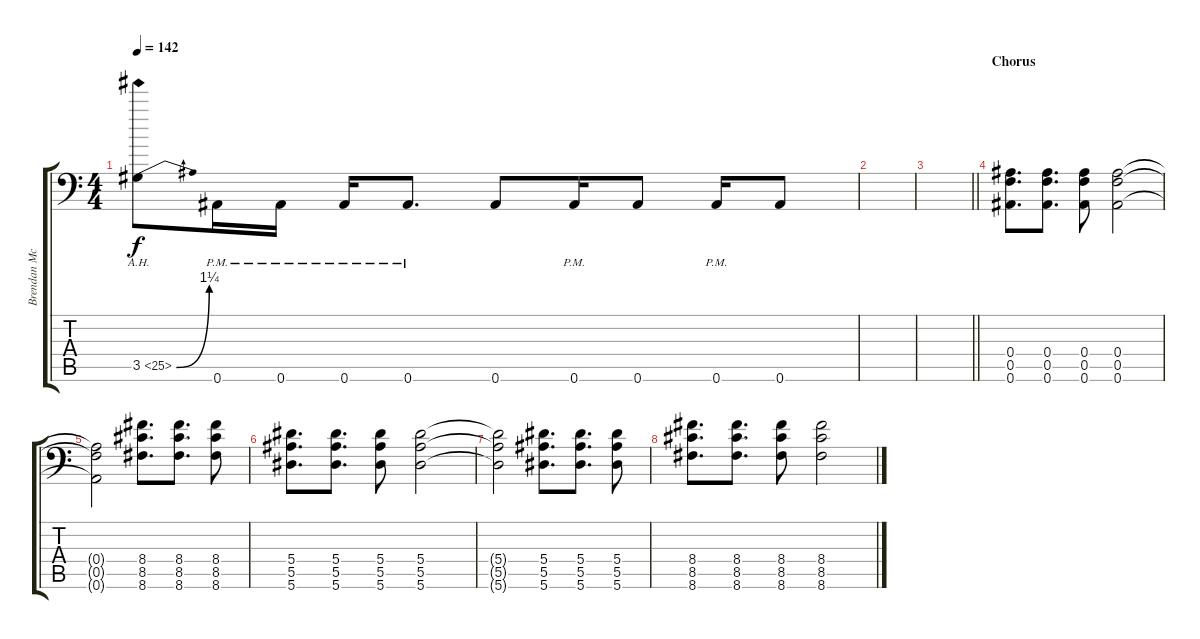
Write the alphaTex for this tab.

\track ("Brendan McDonald" "Brendan Mc") {instrument distortionguitar}
\staff {score tabs}
\tuning (C4 G3 Eb3 Bb2 F2 Bb1) {hide}
\ts (4 4)
\tempo 142
\clef f4
\ks c
3.5{be (bend 0 0 60 5) ah 22}.8{dy f} 0.6{pm}.16 0.6{pm}.16 0.6{pm}.16 0.6{pm}.8{d} 0.6.8 0.6{pm}.16 0.6.8 0.6{pm}.16 0.6.8 |
|
\barLineRight lightlight
|
\section ("" "Chorus")
(0.4 0.5 0.6).8{d volume 16 balance 16 instrument distortionguitar} (0.4 0.5 0.6).8{d} (0.4 0.5 0.6).8 (0.4 0.5 0.6).2 |
(0.4{t} 0.5{t} 0.6{t}).2 (8.4 8.5 8.6).8{d} (8.4 8.5 8.6).8{d} (8.4 8.5 8.6).8 |
(5.4 5.5 5.6).8{d} (5.4 5.5 5.6).8{d} (5.4 5.5 5.6).8 (5.4 5.5 5.6).2 |
(5.4{t} 5.5{t} 5.6{t}).2 (5.4 5.5 5.6).8{d} (5.4 5.5 5.6).8{d} (5.4 5.5 5.6).8 |
(8.4 8.5 8.6).8{d} (8.4 8.5 8.6).8{d} (8.4 8.5 8.6).8 (8.4 8.5 8.6).2
